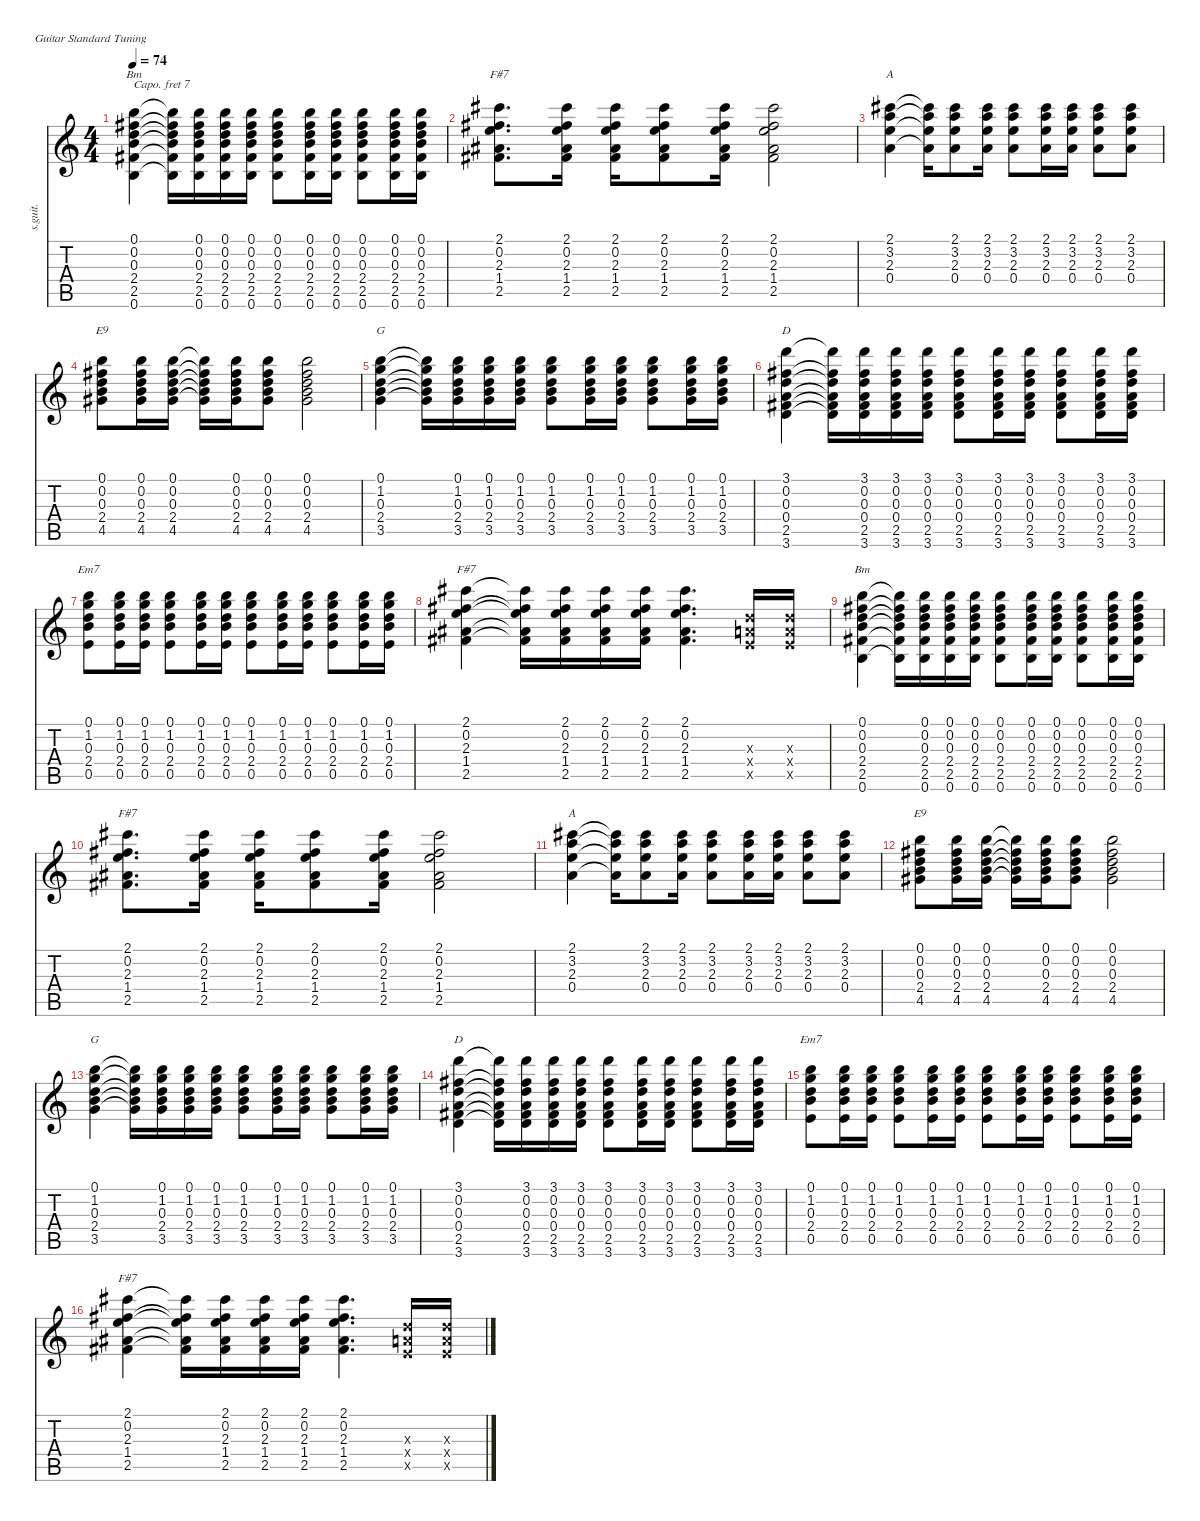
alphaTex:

\defaultSystemsLayout 4
\hideDynamics
\bracketExtendMode nobrackets
\track ("Don Felder - 12 String Guitar" "s.guit.") {instrument electricguitarclean}
\staff {score tabs}
\capo 7
\tuning (E4 B3 G3 D3 A2 E2)
\chord ("Bm" 3 1 2 2 0 x) {showdiagram false}
\chord ("F#7" 3 1 2 2 0 x) {showdiagram false}
\chord ("E9" 3 1 2 2 0 x) {showdiagram false}
\chord ("G" 3 1 2 2 0 x) {showdiagram false}
\chord ("D" 3 1 2 2 0 x) {showdiagram false}
\chord ("Em7" 3 1 2 2 0 x) {showdiagram false}
\chord ("A" 3 1 2 2 0 x) {showdiagram false}
\ts (4 4)
\tempo 74
\clef g2
\ks c
(0.1 0.2 0.3 2.4 2.5 0.6).4{ch "Bm" lyrics (0 "") lyrics (1 "") lyrics (2 "") lyrics (3 "") lyrics (4 "") dy f} (0.1{t} 0.2{t} 0.3{t} 2.4{t} 2.5{t} 0.6{t}).16{lyrics (0 "") lyrics (1 "") lyrics (2 "") lyrics (3 "") lyrics (4 "")} (0.1 0.2 0.3 2.4 2.5 0.6).16{lyrics (0 "") lyrics (1 "") lyrics (2 "") lyrics (3 "") lyrics (4 "")} (0.1 0.2 0.3 2.4 2.5 0.6).16{lyrics (0 "") lyrics (1 "") lyrics (2 "") lyrics (3 "") lyrics (4 "")} (0.1 0.2 0.3 2.4 2.5 0.6).16{lyrics (0 "") lyrics (1 "") lyrics (2 "") lyrics (3 "") lyrics (4 "")} (0.1 0.2 0.3 2.4 2.5 0.6).8{lyrics (0 "") lyrics (1 "") lyrics (2 "") lyrics (3 "") lyrics (4 "")} (0.1 0.2 0.3 2.4 2.5 0.6).16{lyrics (0 "") lyrics (1 "") lyrics (2 "") lyrics (3 "") lyrics (4 "")} (0.1 0.2 0.3 2.4 2.5 0.6).16{lyrics (0 "") lyrics (1 "") lyrics (2 "") lyrics (3 "") lyrics (4 "")} (0.1 0.2 0.3 2.4 2.5 0.6).8{lyrics (0 "") lyrics (1 "") lyrics (2 "") lyrics (3 "") lyrics (4 "")} (0.1 0.2 0.3 2.4 2.5 0.6).16{lyrics (0 "") lyrics (1 "") lyrics (2 "") lyrics (3 "") lyrics (4 "")} (0.1 0.2 0.3 2.4 2.5 0.6).16{lyrics (0 "") lyrics (1 "") lyrics (2 "") lyrics (3 "") lyrics (4 "")} |
(2.1{acc #} 0.2 2.3 1.4{acc #} 2.5).8{d ch "F#7" lyrics (0 "") lyrics (1 "") lyrics (2 "") lyrics (3 "") lyrics (4 "")} (2.1{acc #} 0.2 2.3 1.4{acc #} 2.5).16{lyrics (0 "") lyrics (1 "") lyrics (2 "") lyrics (3 "") lyrics (4 "")} (2.1{acc #} 0.2 2.3 1.4{acc #} 2.5).16{lyrics (0 "") lyrics (1 "") lyrics (2 "") lyrics (3 "") lyrics (4 "")} (2.1{acc #} 0.2 2.3 1.4{acc #} 2.5).8{lyrics (0 "") lyrics (1 "") lyrics (2 "") lyrics (3 "") lyrics (4 "")} (2.1{acc #} 0.2 2.3 1.4{acc #} 2.5).16{lyrics (0 "") lyrics (1 "") lyrics (2 "") lyrics (3 "") lyrics (4 "")} (2.1{acc #} 0.2 2.3 1.4{acc #} 2.5).2{lyrics (0 "") lyrics (1 "") lyrics (2 "") lyrics (3 "") lyrics (4 "")} |
(2.1{acc #} 3.2 2.3 0.4).4{ch "A" lyrics (0 "") lyrics (1 "") lyrics (2 "") lyrics (3 "") lyrics (4 "")} (2.1{t acc #} 3.2{t} 2.3{t} 0.4{t}).16{lyrics (0 "") lyrics (1 "") lyrics (2 "") lyrics (3 "") lyrics (4 "")} (2.1{acc #} 3.2 2.3 0.4).8{lyrics (0 "") lyrics (1 "") lyrics (2 "") lyrics (3 "") lyrics (4 "")} (2.1{acc #} 3.2 2.3 0.4).16{lyrics (0 "") lyrics (1 "") lyrics (2 "") lyrics (3 "") lyrics (4 "")} (2.1{acc #} 3.2 2.3 0.4).8{lyrics (0 "") lyrics (1 "") lyrics (2 "") lyrics (3 "") lyrics (4 "")} (2.1{acc #} 3.2 2.3 0.4).16{lyrics (0 "") lyrics (1 "") lyrics (2 "") lyrics (3 "") lyrics (4 "")} (2.1{acc #} 3.2 2.3 0.4).16{lyrics (0 "") lyrics (1 "") lyrics (2 "") lyrics (3 "") lyrics (4 "")} (2.1{acc #} 3.2 2.3 0.4).8{lyrics (0 "") lyrics (1 "") lyrics (2 "") lyrics (3 "") lyrics (4 "")} (2.1{acc #} 3.2 2.3 0.4).8{lyrics (0 "") lyrics (1 "") lyrics (2 "") lyrics (3 "") lyrics (4 "")} |
(0.1 0.2 0.3 2.4 4.5{acc #}).8{ch "E9" lyrics (0 "") lyrics (1 "") lyrics (2 "") lyrics (3 "") lyrics (4 "")} (0.1 0.2 0.3 2.4 4.5{acc #}).16{lyrics (0 "") lyrics (1 "") lyrics (2 "") lyrics (3 "") lyrics (4 "")} (0.1 0.2 0.3 2.4 4.5{acc #}).16{lyrics (0 "") lyrics (1 "") lyrics (2 "") lyrics (3 "") lyrics (4 "")} (0.1{t} 0.2{t} 0.3{t} 2.4{t} 4.5{t acc #}).16{lyrics (0 "") lyrics (1 "") lyrics (2 "") lyrics (3 "") lyrics (4 "")} (0.1 0.2 0.3 2.4 4.5{acc #}).16{lyrics (0 "") lyrics (1 "") lyrics (2 "") lyrics (3 "") lyrics (4 "")} (0.1 0.2 0.3 2.4 4.5{acc #}).8{lyrics (0 "") lyrics (1 "") lyrics (2 "") lyrics (3 "") lyrics (4 "")} (0.1 0.2 0.3 2.4 4.5{acc #}).2{lyrics (0 "") lyrics (1 "") lyrics (2 "") lyrics (3 "") lyrics (4 "")} |
(0.1 1.2 0.3 2.4 3.5).4{ch "G" lyrics (0 "") lyrics (1 "") lyrics (2 "") lyrics (3 "") lyrics (4 "")} (0.1{t} 1.2{t} 0.3{t} 2.4{t} 3.5{t}).16{lyrics (0 "") lyrics (1 "") lyrics (2 "") lyrics (3 "") lyrics (4 "")} (0.1 1.2 0.3 2.4 3.5).16{lyrics (0 "") lyrics (1 "") lyrics (2 "") lyrics (3 "") lyrics (4 "")} (0.1 1.2 0.3 2.4 3.5).16{lyrics (0 "") lyrics (1 "") lyrics (2 "") lyrics (3 "") lyrics (4 "")} (0.1 1.2 0.3 2.4 3.5).16{lyrics (0 "") lyrics (1 "") lyrics (2 "") lyrics (3 "") lyrics (4 "")} (0.1 1.2 0.3 2.4 3.5).8{lyrics (0 "") lyrics (1 "") lyrics (2 "") lyrics (3 "") lyrics (4 "")} (0.1 1.2 0.3 2.4 3.5).16{lyrics (0 "") lyrics (1 "") lyrics (2 "") lyrics (3 "") lyrics (4 "")} (0.1 1.2 0.3 2.4 3.5).16{lyrics (0 "") lyrics (1 "") lyrics (2 "") lyrics (3 "") lyrics (4 "")} (0.1 1.2 0.3 2.4 3.5).8{lyrics (0 "") lyrics (1 "") lyrics (2 "") lyrics (3 "") lyrics (4 "")} (0.1 1.2 0.3 2.4 3.5).16{lyrics (0 "") lyrics (1 "") lyrics (2 "") lyrics (3 "") lyrics (4 "")} (0.1 1.2 0.3 2.4 3.5).16{lyrics (0 "") lyrics (1 "") lyrics (2 "") lyrics (3 "") lyrics (4 "")} |
(3.1 0.2 0.3 0.4 2.5 3.6).4{ch "D" lyrics (0 "") lyrics (1 "") lyrics (2 "") lyrics (3 "") lyrics (4 "")} (3.1{t} 0.2{t} 0.3{t} 0.4{t} 2.5{t} 3.6{t}).16{lyrics (0 "") lyrics (1 "") lyrics (2 "") lyrics (3 "") lyrics (4 "")} (3.1 0.2 0.3 0.4 2.5 3.6).16{lyrics (0 "") lyrics (1 "") lyrics (2 "") lyrics (3 "") lyrics (4 "")} (3.1 0.2 0.3 0.4 2.5 3.6).16{lyrics (0 "") lyrics (1 "") lyrics (2 "") lyrics (3 "") lyrics (4 "")} (3.1 0.2 0.3 0.4 2.5 3.6).16{lyrics (0 "") lyrics (1 "") lyrics (2 "") lyrics (3 "") lyrics (4 "")} (3.1 0.2 0.3 0.4 2.5 3.6).8{lyrics (0 "") lyrics (1 "") lyrics (2 "") lyrics (3 "") lyrics (4 "")} (3.1 0.2 0.3 0.4 2.5 3.6).16{lyrics (0 "") lyrics (1 "") lyrics (2 "") lyrics (3 "") lyrics (4 "")} (3.1 0.2 0.3 0.4 2.5 3.6).16{lyrics (0 "") lyrics (1 "") lyrics (2 "") lyrics (3 "") lyrics (4 "")} (3.1 0.2 0.3 0.4 2.5 3.6).8{lyrics (0 "") lyrics (1 "") lyrics (2 "") lyrics (3 "") lyrics (4 "")} (3.1 0.2 0.3 0.4 2.5 3.6).16{lyrics (0 "") lyrics (1 "") lyrics (2 "") lyrics (3 "") lyrics (4 "")} (3.1 0.2 0.3 0.4 2.5 3.6).16{lyrics (0 "") lyrics (1 "") lyrics (2 "") lyrics (3 "") lyrics (4 "")} |
(0.1 1.2 0.3 2.4 0.5).8{ch "Em7" lyrics (0 "") lyrics (1 "") lyrics (2 "") lyrics (3 "") lyrics (4 "")} (0.1 1.2 0.3 2.4 0.5).16{lyrics (0 "") lyrics (1 "") lyrics (2 "") lyrics (3 "") lyrics (4 "")} (0.1 1.2 0.3 2.4 0.5).16{lyrics (0 "") lyrics (1 "") lyrics (2 "") lyrics (3 "") lyrics (4 "")} (0.1 1.2 0.3 2.4 0.5).8{lyrics (0 "") lyrics (1 "") lyrics (2 "") lyrics (3 "") lyrics (4 "")} (0.1 1.2 0.3 2.4 0.5).16{lyrics (0 "") lyrics (1 "") lyrics (2 "") lyrics (3 "") lyrics (4 "")} (0.1 1.2 0.3 2.4 0.5).16{lyrics (0 "") lyrics (1 "") lyrics (2 "") lyrics (3 "") lyrics (4 "")} (0.1 1.2 0.3 2.4 0.5).8{lyrics (0 "") lyrics (1 "") lyrics (2 "") lyrics (3 "") lyrics (4 "")} (0.1 1.2 0.3 2.4 0.5).16{lyrics (0 "") lyrics (1 "") lyrics (2 "") lyrics (3 "") lyrics (4 "")} (0.1 1.2 0.3 2.4 0.5).16{lyrics (0 "") lyrics (1 "") lyrics (2 "") lyrics (3 "") lyrics (4 "")} (0.1 1.2 0.3 2.4 0.5).8{lyrics (0 "") lyrics (1 "") lyrics (2 "") lyrics (3 "") lyrics (4 "")} (0.1 1.2 0.3 2.4 0.5).16{lyrics (0 "") lyrics (1 "") lyrics (2 "") lyrics (3 "") lyrics (4 "")} (0.1 1.2 0.3 2.4 0.5).16{lyrics (0 "") lyrics (1 "") lyrics (2 "") lyrics (3 "") lyrics (4 "")} |
(2.1{acc #} 0.2 2.3 1.4{acc #} 2.5).4{ch "F#7" lyrics (0 "") lyrics (1 "") lyrics (2 "") lyrics (3 "") lyrics (4 "")} (2.1{t acc #} 0.2{t} 2.3{t} 1.4{t acc #} 2.5{t}).16{lyrics (0 "") lyrics (1 "") lyrics (2 "") lyrics (3 "") lyrics (4 "")} (2.1{acc #} 0.2 2.3 1.4{acc #} 2.5).16{lyrics (0 "") lyrics (1 "") lyrics (2 "") lyrics (3 "") lyrics (4 "")} (2.1{acc #} 0.2 2.3 1.4{acc #} 2.5).16{lyrics (0 "") lyrics (1 "") lyrics (2 "") lyrics (3 "") lyrics (4 "")} (2.1{acc #} 0.2 2.3 1.4{acc #} 2.5).16{lyrics (0 "") lyrics (1 "") lyrics (2 "") lyrics (3 "") lyrics (4 "")} (2.1{acc #} 0.2 2.3 1.4{acc #} 2.5).4{d lyrics (0 "") lyrics (1 "") lyrics (2 "") lyrics (3 "") lyrics (4 "")} (0.3{x} 0.4{x} 0.5{x}).16{lyrics (0 "") lyrics (1 "") lyrics (2 "") lyrics (3 "") lyrics (4 "")} (0.3{x} 0.4{x} 0.5{x}).16{lyrics (0 "") lyrics (1 "") lyrics (2 "") lyrics (3 "") lyrics (4 "")} |
(0.1 0.2 0.3 2.4 2.5 0.6).4{ch "Bm" lyrics (0 "") lyrics (1 "") lyrics (2 "") lyrics (3 "") lyrics (4 "")} (0.1{t} 0.2{t} 0.3{t} 2.4{t} 2.5{t} 0.6{t}).16{lyrics (0 "") lyrics (1 "") lyrics (2 "") lyrics (3 "") lyrics (4 "")} (0.1 0.2 0.3 2.4 2.5 0.6).16{lyrics (0 "") lyrics (1 "") lyrics (2 "") lyrics (3 "") lyrics (4 "")} (0.1 0.2 0.3 2.4 2.5 0.6).16{lyrics (0 "") lyrics (1 "") lyrics (2 "") lyrics (3 "") lyrics (4 "")} (0.1 0.2 0.3 2.4 2.5 0.6).16{lyrics (0 "") lyrics (1 "") lyrics (2 "") lyrics (3 "") lyrics (4 "")} (0.1 0.2 0.3 2.4 2.5 0.6).8{lyrics (0 "") lyrics (1 "") lyrics (2 "") lyrics (3 "") lyrics (4 "")} (0.1 0.2 0.3 2.4 2.5 0.6).16{lyrics (0 "") lyrics (1 "") lyrics (2 "") lyrics (3 "") lyrics (4 "")} (0.1 0.2 0.3 2.4 2.5 0.6).16{lyrics (0 "") lyrics (1 "") lyrics (2 "") lyrics (3 "") lyrics (4 "")} (0.1 0.2 0.3 2.4 2.5 0.6).8{lyrics (0 "") lyrics (1 "") lyrics (2 "") lyrics (3 "") lyrics (4 "")} (0.1 0.2 0.3 2.4 2.5 0.6).16{lyrics (0 "") lyrics (1 "") lyrics (2 "") lyrics (3 "") lyrics (4 "")} (0.1 0.2 0.3 2.4 2.5 0.6).16{lyrics (0 "") lyrics (1 "") lyrics (2 "") lyrics (3 "") lyrics (4 "")} |
(2.1{acc #} 0.2 2.3 1.4{acc #} 2.5).8{d ch "F#7" lyrics (0 "") lyrics (1 "") lyrics (2 "") lyrics (3 "") lyrics (4 "")} (2.1{acc #} 0.2 2.3 1.4{acc #} 2.5).16{lyrics (0 "") lyrics (1 "") lyrics (2 "") lyrics (3 "") lyrics (4 "")} (2.1{acc #} 0.2 2.3 1.4{acc #} 2.5).16{lyrics (0 "") lyrics (1 "") lyrics (2 "") lyrics (3 "") lyrics (4 "")} (2.1{acc #} 0.2 2.3 1.4{acc #} 2.5).8{lyrics (0 "") lyrics (1 "") lyrics (2 "") lyrics (3 "") lyrics (4 "")} (2.1{acc #} 0.2 2.3 1.4{acc #} 2.5).16{lyrics (0 "") lyrics (1 "") lyrics (2 "") lyrics (3 "") lyrics (4 "")} (2.1{acc #} 0.2 2.3 1.4{acc #} 2.5).2{lyrics (0 "") lyrics (1 "") lyrics (2 "") lyrics (3 "") lyrics (4 "")} |
(2.1{acc #} 3.2 2.3 0.4).4{ch "A" lyrics (0 "") lyrics (1 "") lyrics (2 "") lyrics (3 "") lyrics (4 "")} (2.1{t acc #} 3.2{t} 2.3{t} 0.4{t}).16{lyrics (0 "") lyrics (1 "") lyrics (2 "") lyrics (3 "") lyrics (4 "")} (2.1{acc #} 3.2 2.3 0.4).8{lyrics (0 "") lyrics (1 "") lyrics (2 "") lyrics (3 "") lyrics (4 "")} (2.1{acc #} 3.2 2.3 0.4).16{lyrics (0 "") lyrics (1 "") lyrics (2 "") lyrics (3 "") lyrics (4 "")} (2.1{acc #} 3.2 2.3 0.4).8{lyrics (0 "") lyrics (1 "") lyrics (2 "") lyrics (3 "") lyrics (4 "")} (2.1{acc #} 3.2 2.3 0.4).16{lyrics (0 "") lyrics (1 "") lyrics (2 "") lyrics (3 "") lyrics (4 "")} (2.1{acc #} 3.2 2.3 0.4).16{lyrics (0 "") lyrics (1 "") lyrics (2 "") lyrics (3 "") lyrics (4 "")} (2.1{acc #} 3.2 2.3 0.4).8{lyrics (0 "") lyrics (1 "") lyrics (2 "") lyrics (3 "") lyrics (4 "")} (2.1{acc #} 3.2 2.3 0.4).8{lyrics (0 "") lyrics (1 "") lyrics (2 "") lyrics (3 "") lyrics (4 "")} |
(0.1 0.2 0.3 2.4 4.5{acc #}).8{ch "E9" lyrics (0 "") lyrics (1 "") lyrics (2 "") lyrics (3 "") lyrics (4 "")} (0.1 0.2 0.3 2.4 4.5{acc #}).16{lyrics (0 "") lyrics (1 "") lyrics (2 "") lyrics (3 "") lyrics (4 "")} (0.1 0.2 0.3 2.4 4.5{acc #}).16{lyrics (0 "") lyrics (1 "") lyrics (2 "") lyrics (3 "") lyrics (4 "")} (0.1{t} 0.2{t} 0.3{t} 2.4{t} 4.5{t acc #}).16{lyrics (0 "") lyrics (1 "") lyrics (2 "") lyrics (3 "") lyrics (4 "")} (0.1 0.2 0.3 2.4 4.5{acc #}).16{lyrics (0 "") lyrics (1 "") lyrics (2 "") lyrics (3 "") lyrics (4 "")} (0.1 0.2 0.3 2.4 4.5{acc #}).8{lyrics (0 "") lyrics (1 "") lyrics (2 "") lyrics (3 "") lyrics (4 "")} (0.1 0.2 0.3 2.4 4.5{acc #}).2{lyrics (0 "") lyrics (1 "") lyrics (2 "") lyrics (3 "") lyrics (4 "")} |
(0.1 1.2 0.3 2.4 3.5).4{ch "G" lyrics (0 "") lyrics (1 "") lyrics (2 "") lyrics (3 "") lyrics (4 "")} (0.1{t} 1.2{t} 0.3{t} 2.4{t} 3.5{t}).16{lyrics (0 "") lyrics (1 "") lyrics (2 "") lyrics (3 "") lyrics (4 "")} (0.1 1.2 0.3 2.4 3.5).16{lyrics (0 "") lyrics (1 "") lyrics (2 "") lyrics (3 "") lyrics (4 "")} (0.1 1.2 0.3 2.4 3.5).16{lyrics (0 "") lyrics (1 "") lyrics (2 "") lyrics (3 "") lyrics (4 "")} (0.1 1.2 0.3 2.4 3.5).16{lyrics (0 "") lyrics (1 "") lyrics (2 "") lyrics (3 "") lyrics (4 "")} (0.1 1.2 0.3 2.4 3.5).8{lyrics (0 "") lyrics (1 "") lyrics (2 "") lyrics (3 "") lyrics (4 "")} (0.1 1.2 0.3 2.4 3.5).16{lyrics (0 "") lyrics (1 "") lyrics (2 "") lyrics (3 "") lyrics (4 "")} (0.1 1.2 0.3 2.4 3.5).16{lyrics (0 "") lyrics (1 "") lyrics (2 "") lyrics (3 "") lyrics (4 "")} (0.1 1.2 0.3 2.4 3.5).8{lyrics (0 "") lyrics (1 "") lyrics (2 "") lyrics (3 "") lyrics (4 "")} (0.1 1.2 0.3 2.4 3.5).16{lyrics (0 "") lyrics (1 "") lyrics (2 "") lyrics (3 "") lyrics (4 "")} (0.1 1.2 0.3 2.4 3.5).16{lyrics (0 "") lyrics (1 "") lyrics (2 "") lyrics (3 "") lyrics (4 "")} |
(3.1 0.2 0.3 0.4 2.5 3.6).4{ch "D" lyrics (0 "") lyrics (1 "") lyrics (2 "") lyrics (3 "") lyrics (4 "")} (3.1{t} 0.2{t} 0.3{t} 0.4{t} 2.5{t} 3.6{t}).16{lyrics (0 "") lyrics (1 "") lyrics (2 "") lyrics (3 "") lyrics (4 "")} (3.1 0.2 0.3 0.4 2.5 3.6).16{lyrics (0 "") lyrics (1 "") lyrics (2 "") lyrics (3 "") lyrics (4 "")} (3.1 0.2 0.3 0.4 2.5 3.6).16{lyrics (0 "") lyrics (1 "") lyrics (2 "") lyrics (3 "") lyrics (4 "")} (3.1 0.2 0.3 0.4 2.5 3.6).16{lyrics (0 "") lyrics (1 "") lyrics (2 "") lyrics (3 "") lyrics (4 "")} (3.1 0.2 0.3 0.4 2.5 3.6).8{lyrics (0 "") lyrics (1 "") lyrics (2 "") lyrics (3 "") lyrics (4 "")} (3.1 0.2 0.3 0.4 2.5 3.6).16{lyrics (0 "") lyrics (1 "") lyrics (2 "") lyrics (3 "") lyrics (4 "")} (3.1 0.2 0.3 0.4 2.5 3.6).16{lyrics (0 "") lyrics (1 "") lyrics (2 "") lyrics (3 "") lyrics (4 "")} (3.1 0.2 0.3 0.4 2.5 3.6).8{lyrics (0 "") lyrics (1 "") lyrics (2 "") lyrics (3 "") lyrics (4 "")} (3.1 0.2 0.3 0.4 2.5 3.6).16{lyrics (0 "") lyrics (1 "") lyrics (2 "") lyrics (3 "") lyrics (4 "")} (3.1 0.2 0.3 0.4 2.5 3.6).16{lyrics (0 "") lyrics (1 "") lyrics (2 "") lyrics (3 "") lyrics (4 "")} |
(0.1 1.2 0.3 2.4 0.5).8{ch "Em7" lyrics (0 "") lyrics (1 "") lyrics (2 "") lyrics (3 "") lyrics (4 "")} (0.1 1.2 0.3 2.4 0.5).16{lyrics (0 "") lyrics (1 "") lyrics (2 "") lyrics (3 "") lyrics (4 "")} (0.1 1.2 0.3 2.4 0.5).16{lyrics (0 "") lyrics (1 "") lyrics (2 "") lyrics (3 "") lyrics (4 "")} (0.1 1.2 0.3 2.4 0.5).8{lyrics (0 "") lyrics (1 "") lyrics (2 "") lyrics (3 "") lyrics (4 "")} (0.1 1.2 0.3 2.4 0.5).16{lyrics (0 "") lyrics (1 "") lyrics (2 "") lyrics (3 "") lyrics (4 "")} (0.1 1.2 0.3 2.4 0.5).16{lyrics (0 "") lyrics (1 "") lyrics (2 "") lyrics (3 "") lyrics (4 "")} (0.1 1.2 0.3 2.4 0.5).8{lyrics (0 "") lyrics (1 "") lyrics (2 "") lyrics (3 "") lyrics (4 "")} (0.1 1.2 0.3 2.4 0.5).16{lyrics (0 "") lyrics (1 "") lyrics (2 "") lyrics (3 "") lyrics (4 "")} (0.1 1.2 0.3 2.4 0.5).16{lyrics (0 "") lyrics (1 "") lyrics (2 "") lyrics (3 "") lyrics (4 "")} (0.1 1.2 0.3 2.4 0.5).8{lyrics (0 "") lyrics (1 "") lyrics (2 "") lyrics (3 "") lyrics (4 "")} (0.1 1.2 0.3 2.4 0.5).16{lyrics (0 "") lyrics (1 "") lyrics (2 "") lyrics (3 "") lyrics (4 "")} (0.1 1.2 0.3 2.4 0.5).16{lyrics (0 "") lyrics (1 "") lyrics (2 "") lyrics (3 "") lyrics (4 "")} |
(2.1{acc #} 0.2 2.3 1.4{acc #} 2.5).4{ch "F#7" lyrics (0 "") lyrics (1 "") lyrics (2 "") lyrics (3 "") lyrics (4 "")} (2.1{t acc #} 0.2{t} 2.3{t} 1.4{t acc #} 2.5{t}).16{lyrics (0 "") lyrics (1 "") lyrics (2 "") lyrics (3 "") lyrics (4 "")} (2.1{acc #} 0.2 2.3 1.4{acc #} 2.5).16{lyrics (0 "") lyrics (1 "") lyrics (2 "") lyrics (3 "") lyrics (4 "")} (2.1{acc #} 0.2 2.3 1.4{acc #} 2.5).16{lyrics (0 "") lyrics (1 "") lyrics (2 "") lyrics (3 "") lyrics (4 "")} (2.1{acc #} 0.2 2.3 1.4{acc #} 2.5).16{lyrics (0 "") lyrics (1 "") lyrics (2 "") lyrics (3 "") lyrics (4 "")} (2.1{acc #} 0.2 2.3 1.4{acc #} 2.5).4{d lyrics (0 "") lyrics (1 "") lyrics (2 "") lyrics (3 "") lyrics (4 "")} (0.3{x} 0.4{x} 0.5{x}).16{lyrics (0 "") lyrics (1 "") lyrics (2 "") lyrics (3 "") lyrics (4 "")} (0.3{x} 0.4{x} 0.5{x}).16{lyrics (0 "") lyrics (1 "") lyrics (2 "") lyrics (3 "") lyrics (4 "")}
